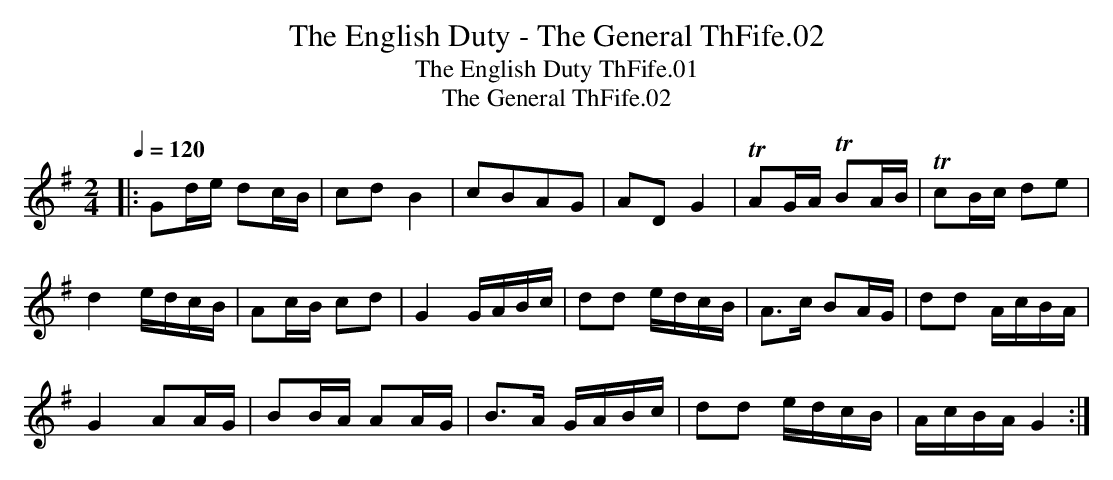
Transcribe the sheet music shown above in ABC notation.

X:1
T:English Duty - The General ThFife.02, The
T:English Duty ThFife.01, The
T:General ThFife.02, The
M:2/4
L:1/8
Q:1/4=120
K:G
|: Gd/e/ dc/B/ | cd B2 | cBAG | AD G2 | !trill!AG/A/ !trill!BA/B/ | !trill!cB/c/ de |
d2 e/d/c/B/ | Ac/B/ cd | G2 G/A/B/c/ | dd e/d/c/B/ | A>c BA/G/ | dd A/c/B/A/ |
G2 AA/G/ | BB/A/ AA/G/ | B>A G/A/B/c/ | dd e/d/c/B/ | A/c/B/A/ G2 :|
